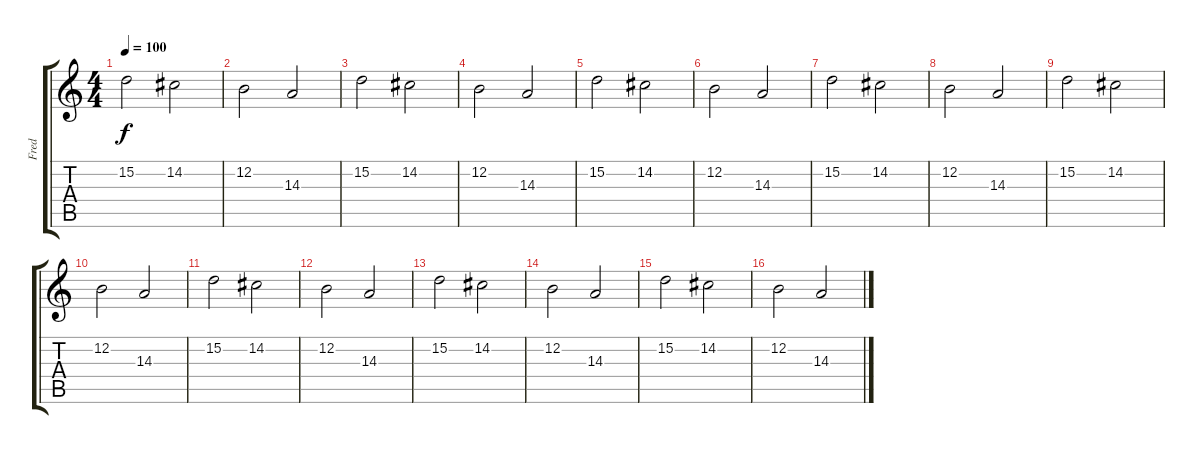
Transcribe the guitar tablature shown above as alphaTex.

\track ("Fred" "Fred") {instrument choiraahs}
\staff {score tabs}
\tuning (E4 B3 G3 D3 A2 E2) {hide}
\ts (4 4)
\tempo 100
\clef g2
\ks c
15.2.2{dy f} 14.2.2 |
12.2.2 14.3.2 |
15.2.2 14.2.2 |
12.2.2 14.3.2 |
15.2.2 14.2.2 |
12.2.2 14.3.2 |
15.2.2 14.2.2 |
12.2.2 14.3.2 |
15.2.2 14.2.2 |
12.2.2 14.3.2 |
15.2.2 14.2.2 |
12.2.2 14.3.2 |
15.2.2 14.2.2 |
12.2.2 14.3.2 |
15.2.2 14.2.2 |
12.2.2 14.3.2
